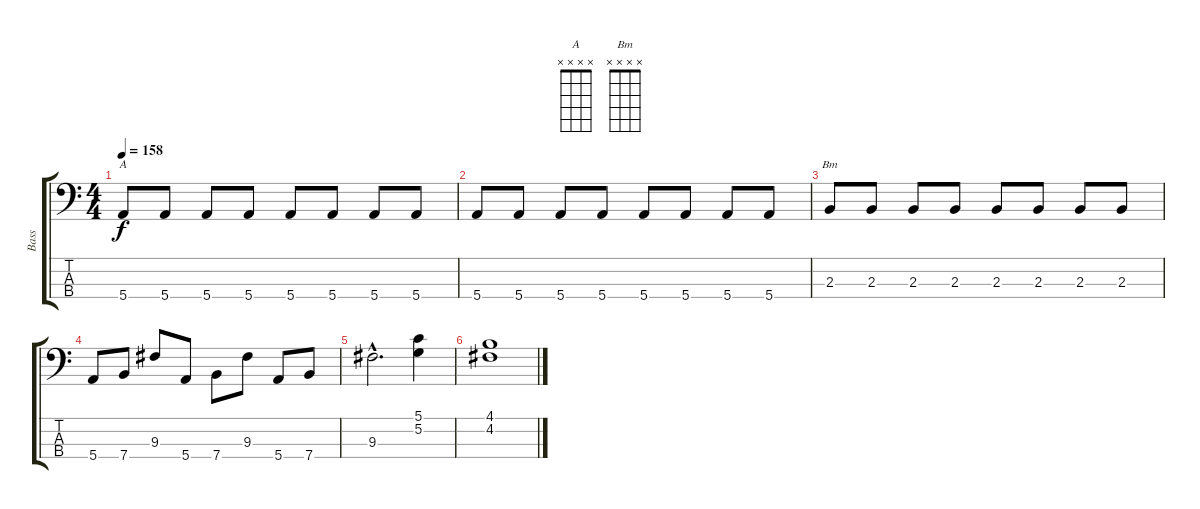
\track ("Bass" "Bass") {instrument electricbassfinger}
\staff {score tabs}
\tuning (G2 D2 A1 E1) {hide}
\chord ("A" x x x x) {firstfret 0}
\chord ("Bm" x x x x) {firstfret 0}
\ts (4 4)
\tempo 158
\clef f4
\ks c
5.4.8{ch "A" dy f} 5.4.8 5.4.8 5.4.8 5.4.8 5.4.8 5.4.8 5.4.8 |
5.4.8 5.4.8 5.4.8 5.4.8 5.4.8 5.4.8 5.4.8 5.4.8 |
2.3.8{ch "Bm"} 2.3.8 2.3.8 2.3.8 2.3.8 2.3.8 2.3.8 2.3.8 |
5.4.8 7.4.8 9.3.8 5.4.8 7.4.8 9.3.8 5.4.8 7.4.8 |
9.3{hac}.2{d} (5.1 5.2).4 |
(4.1 4.2).1
